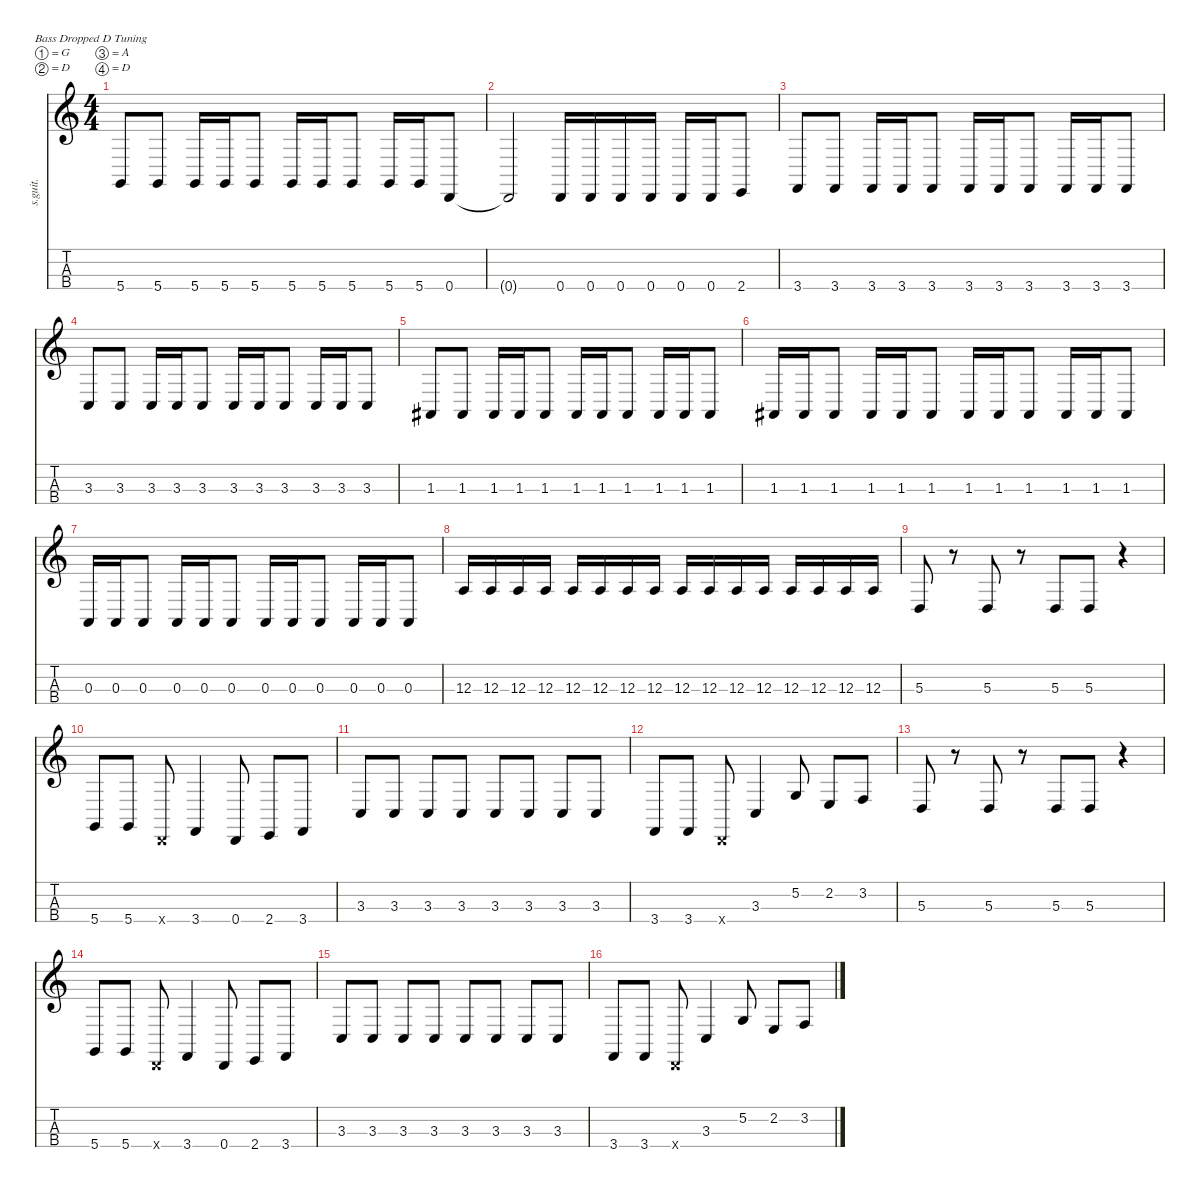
\defaultSystemsLayout 4
\hideDynamics
\bracketExtendMode nobrackets
\track ("Johnny Christ" "s.guit.") {instrument electricbasspick}
\staff {score tabs}
\tuning (G2 D2 A1 D1)
\ts (4 4)
\tempo (125 hide)
\clef g2
\ks c
5.4.8{lyrics (0 "") lyrics (1 "") lyrics (2 "") lyrics (3 "") lyrics (4 "") dy f} 5.4.8{lyrics (0 "") lyrics (1 "") lyrics (2 "") lyrics (3 "") lyrics (4 "")} 5.4.16{lyrics (0 "") lyrics (1 "") lyrics (2 "") lyrics (3 "") lyrics (4 "")} 5.4.16{lyrics (0 "") lyrics (1 "") lyrics (2 "") lyrics (3 "") lyrics (4 "")} 5.4.8{lyrics (0 "") lyrics (1 "") lyrics (2 "") lyrics (3 "") lyrics (4 "")} 5.4.16{lyrics (0 "") lyrics (1 "") lyrics (2 "") lyrics (3 "") lyrics (4 "")} 5.4.16{lyrics (0 "") lyrics (1 "") lyrics (2 "") lyrics (3 "") lyrics (4 "")} 5.4.8{lyrics (0 "") lyrics (1 "") lyrics (2 "") lyrics (3 "") lyrics (4 "")} 5.4.16{lyrics (0 "") lyrics (1 "") lyrics (2 "") lyrics (3 "") lyrics (4 "")} 5.4.16{lyrics (0 "") lyrics (1 "") lyrics (2 "") lyrics (3 "") lyrics (4 "")} 0.4.8{lyrics (0 "") lyrics (1 "") lyrics (2 "") lyrics (3 "") lyrics (4 "")} |
0.4{t}.2{lyrics (0 "") lyrics (1 "") lyrics (2 "") lyrics (3 "") lyrics (4 "")} 0.4.16{lyrics (0 "") lyrics (1 "") lyrics (2 "") lyrics (3 "") lyrics (4 "")} 0.4.16{lyrics (0 "") lyrics (1 "") lyrics (2 "") lyrics (3 "") lyrics (4 "")} 0.4.16{lyrics (0 "") lyrics (1 "") lyrics (2 "") lyrics (3 "") lyrics (4 "")} 0.4.16{lyrics (0 "") lyrics (1 "") lyrics (2 "") lyrics (3 "") lyrics (4 "")} 0.4.16{lyrics (0 "") lyrics (1 "") lyrics (2 "") lyrics (3 "") lyrics (4 "")} 0.4.16{lyrics (0 "") lyrics (1 "") lyrics (2 "") lyrics (3 "") lyrics (4 "")} 2.4.8{lyrics (0 "") lyrics (1 "") lyrics (2 "") lyrics (3 "") lyrics (4 "")} |
3.4.8{lyrics (0 "") lyrics (1 "") lyrics (2 "") lyrics (3 "") lyrics (4 "")} 3.4.8{lyrics (0 "") lyrics (1 "") lyrics (2 "") lyrics (3 "") lyrics (4 "")} 3.4.16{lyrics (0 "") lyrics (1 "") lyrics (2 "") lyrics (3 "") lyrics (4 "")} 3.4.16{lyrics (0 "") lyrics (1 "") lyrics (2 "") lyrics (3 "") lyrics (4 "")} 3.4.8{lyrics (0 "") lyrics (1 "") lyrics (2 "") lyrics (3 "") lyrics (4 "")} 3.4.16{lyrics (0 "") lyrics (1 "") lyrics (2 "") lyrics (3 "") lyrics (4 "")} 3.4.16{lyrics (0 "") lyrics (1 "") lyrics (2 "") lyrics (3 "") lyrics (4 "")} 3.4.8{lyrics (0 "") lyrics (1 "") lyrics (2 "") lyrics (3 "") lyrics (4 "")} 3.4.16{lyrics (0 "") lyrics (1 "") lyrics (2 "") lyrics (3 "") lyrics (4 "")} 3.4.16{lyrics (0 "") lyrics (1 "") lyrics (2 "") lyrics (3 "") lyrics (4 "")} 3.4.8{lyrics (0 "") lyrics (1 "") lyrics (2 "") lyrics (3 "") lyrics (4 "")} |
3.3.8{lyrics (0 "") lyrics (1 "") lyrics (2 "") lyrics (3 "") lyrics (4 "")} 3.3.8{lyrics (0 "") lyrics (1 "") lyrics (2 "") lyrics (3 "") lyrics (4 "")} 3.3.16{lyrics (0 "") lyrics (1 "") lyrics (2 "") lyrics (3 "") lyrics (4 "")} 3.3.16{lyrics (0 "") lyrics (1 "") lyrics (2 "") lyrics (3 "") lyrics (4 "")} 3.3.8{lyrics (0 "") lyrics (1 "") lyrics (2 "") lyrics (3 "") lyrics (4 "")} 3.3.16{lyrics (0 "") lyrics (1 "") lyrics (2 "") lyrics (3 "") lyrics (4 "")} 3.3.16{lyrics (0 "") lyrics (1 "") lyrics (2 "") lyrics (3 "") lyrics (4 "")} 3.3.8{lyrics (0 "") lyrics (1 "") lyrics (2 "") lyrics (3 "") lyrics (4 "")} 3.3.16{lyrics (0 "") lyrics (1 "") lyrics (2 "") lyrics (3 "") lyrics (4 "")} 3.3.16{lyrics (0 "") lyrics (1 "") lyrics (2 "") lyrics (3 "") lyrics (4 "")} 3.3.8{lyrics (0 "") lyrics (1 "") lyrics (2 "") lyrics (3 "") lyrics (4 "")} |
1.3{acc #}.8{lyrics (0 "") lyrics (1 "") lyrics (2 "") lyrics (3 "") lyrics (4 "")} 1.3{acc #}.8{lyrics (0 "") lyrics (1 "") lyrics (2 "") lyrics (3 "") lyrics (4 "")} 1.3{acc #}.16{lyrics (0 "") lyrics (1 "") lyrics (2 "") lyrics (3 "") lyrics (4 "")} 1.3{acc #}.16{lyrics (0 "") lyrics (1 "") lyrics (2 "") lyrics (3 "") lyrics (4 "")} 1.3{acc #}.8{lyrics (0 "") lyrics (1 "") lyrics (2 "") lyrics (3 "") lyrics (4 "")} 1.3{acc #}.16{lyrics (0 "") lyrics (1 "") lyrics (2 "") lyrics (3 "") lyrics (4 "")} 1.3{acc #}.16{lyrics (0 "") lyrics (1 "") lyrics (2 "") lyrics (3 "") lyrics (4 "")} 1.3{acc #}.8{lyrics (0 "") lyrics (1 "") lyrics (2 "") lyrics (3 "") lyrics (4 "")} 1.3{acc #}.16{lyrics (0 "") lyrics (1 "") lyrics (2 "") lyrics (3 "") lyrics (4 "")} 1.3{acc #}.16{lyrics (0 "") lyrics (1 "") lyrics (2 "") lyrics (3 "") lyrics (4 "")} 1.3{acc #}.8{lyrics (0 "") lyrics (1 "") lyrics (2 "") lyrics (3 "") lyrics (4 "")} |
1.3{acc #}.16{lyrics (0 "") lyrics (1 "") lyrics (2 "") lyrics (3 "") lyrics (4 "")} 1.3{acc #}.16{lyrics (0 "") lyrics (1 "") lyrics (2 "") lyrics (3 "") lyrics (4 "")} 1.3{acc #}.8{lyrics (0 "") lyrics (1 "") lyrics (2 "") lyrics (3 "") lyrics (4 "")} 1.3{acc #}.16{lyrics (0 "") lyrics (1 "") lyrics (2 "") lyrics (3 "") lyrics (4 "")} 1.3{acc #}.16{lyrics (0 "") lyrics (1 "") lyrics (2 "") lyrics (3 "") lyrics (4 "")} 1.3{acc #}.8{lyrics (0 "") lyrics (1 "") lyrics (2 "") lyrics (3 "") lyrics (4 "")} 1.3{acc #}.16{lyrics (0 "") lyrics (1 "") lyrics (2 "") lyrics (3 "") lyrics (4 "")} 1.3{acc #}.16{lyrics (0 "") lyrics (1 "") lyrics (2 "") lyrics (3 "") lyrics (4 "")} 1.3{acc #}.8{lyrics (0 "") lyrics (1 "") lyrics (2 "") lyrics (3 "") lyrics (4 "")} 1.3{acc #}.16{lyrics (0 "") lyrics (1 "") lyrics (2 "") lyrics (3 "") lyrics (4 "")} 1.3{acc #}.16{lyrics (0 "") lyrics (1 "") lyrics (2 "") lyrics (3 "") lyrics (4 "")} 1.3{acc #}.8{lyrics (0 "") lyrics (1 "") lyrics (2 "") lyrics (3 "") lyrics (4 "")} |
0.3.16{lyrics (0 "") lyrics (1 "") lyrics (2 "") lyrics (3 "") lyrics (4 "")} 0.3.16{lyrics (0 "") lyrics (1 "") lyrics (2 "") lyrics (3 "") lyrics (4 "")} 0.3.8{lyrics (0 "") lyrics (1 "") lyrics (2 "") lyrics (3 "") lyrics (4 "")} 0.3.16{lyrics (0 "") lyrics (1 "") lyrics (2 "") lyrics (3 "") lyrics (4 "")} 0.3.16{lyrics (0 "") lyrics (1 "") lyrics (2 "") lyrics (3 "") lyrics (4 "")} 0.3.8{lyrics (0 "") lyrics (1 "") lyrics (2 "") lyrics (3 "") lyrics (4 "")} 0.3.16{lyrics (0 "") lyrics (1 "") lyrics (2 "") lyrics (3 "") lyrics (4 "")} 0.3.16{lyrics (0 "") lyrics (1 "") lyrics (2 "") lyrics (3 "") lyrics (4 "")} 0.3.8{lyrics (0 "") lyrics (1 "") lyrics (2 "") lyrics (3 "") lyrics (4 "")} 0.3.16{lyrics (0 "") lyrics (1 "") lyrics (2 "") lyrics (3 "") lyrics (4 "")} 0.3.16{lyrics (0 "") lyrics (1 "") lyrics (2 "") lyrics (3 "") lyrics (4 "")} 0.3.8{lyrics (0 "") lyrics (1 "") lyrics (2 "") lyrics (3 "") lyrics (4 "")} |
12.3.16{lyrics (0 "") lyrics (1 "") lyrics (2 "") lyrics (3 "") lyrics (4 "")} 12.3.16{lyrics (0 "") lyrics (1 "") lyrics (2 "") lyrics (3 "") lyrics (4 "")} 12.3.16{lyrics (0 "") lyrics (1 "") lyrics (2 "") lyrics (3 "") lyrics (4 "")} 12.3.16{lyrics (0 "") lyrics (1 "") lyrics (2 "") lyrics (3 "") lyrics (4 "")} 12.3.16{lyrics (0 "") lyrics (1 "") lyrics (2 "") lyrics (3 "") lyrics (4 "")} 12.3.16{lyrics (0 "") lyrics (1 "") lyrics (2 "") lyrics (3 "") lyrics (4 "")} 12.3.16{lyrics (0 "") lyrics (1 "") lyrics (2 "") lyrics (3 "") lyrics (4 "")} 12.3.16{lyrics (0 "") lyrics (1 "") lyrics (2 "") lyrics (3 "") lyrics (4 "")} 12.3.16{lyrics (0 "") lyrics (1 "") lyrics (2 "") lyrics (3 "") lyrics (4 "")} 12.3.16{lyrics (0 "") lyrics (1 "") lyrics (2 "") lyrics (3 "") lyrics (4 "")} 12.3.16{lyrics (0 "") lyrics (1 "") lyrics (2 "") lyrics (3 "") lyrics (4 "")} 12.3.16{lyrics (0 "") lyrics (1 "") lyrics (2 "") lyrics (3 "") lyrics (4 "")} 12.3.16{lyrics (0 "") lyrics (1 "") lyrics (2 "") lyrics (3 "") lyrics (4 "")} 12.3.16{lyrics (0 "") lyrics (1 "") lyrics (2 "") lyrics (3 "") lyrics (4 "")} 12.3.16{lyrics (0 "") lyrics (1 "") lyrics (2 "") lyrics (3 "") lyrics (4 "")} 12.3.16{lyrics (0 "") lyrics (1 "") lyrics (2 "") lyrics (3 "") lyrics (4 "")} |
5.3.8{lyrics (0 "") lyrics (1 "") lyrics (2 "") lyrics (3 "") lyrics (4 "")} r.8 5.3.8{lyrics (0 "") lyrics (1 "") lyrics (2 "") lyrics (3 "") lyrics (4 "")} r.8 5.3.8{lyrics (0 "") lyrics (1 "") lyrics (2 "") lyrics (3 "") lyrics (4 "")} 5.3.8{lyrics (0 "") lyrics (1 "") lyrics (2 "") lyrics (3 "") lyrics (4 "")} r.4 |
5.4.8{lyrics (0 "") lyrics (1 "") lyrics (2 "") lyrics (3 "") lyrics (4 "")} 5.4.8{lyrics (0 "") lyrics (1 "") lyrics (2 "") lyrics (3 "") lyrics (4 "")} 0.4{x}.8{lyrics (0 "") lyrics (1 "") lyrics (2 "") lyrics (3 "") lyrics (4 "")} 3.4.4{lyrics (0 "") lyrics (1 "") lyrics (2 "") lyrics (3 "") lyrics (4 "")} 0.4.8{lyrics (0 "") lyrics (1 "") lyrics (2 "") lyrics (3 "") lyrics (4 "")} 2.4.8{lyrics (0 "") lyrics (1 "") lyrics (2 "") lyrics (3 "") lyrics (4 "")} 3.4.8{lyrics (0 "") lyrics (1 "") lyrics (2 "") lyrics (3 "") lyrics (4 "")} |
3.3.8{lyrics (0 "") lyrics (1 "") lyrics (2 "") lyrics (3 "") lyrics (4 "")} 3.3.8{lyrics (0 "") lyrics (1 "") lyrics (2 "") lyrics (3 "") lyrics (4 "")} 3.3.8{lyrics (0 "") lyrics (1 "") lyrics (2 "") lyrics (3 "") lyrics (4 "")} 3.3.8{lyrics (0 "") lyrics (1 "") lyrics (2 "") lyrics (3 "") lyrics (4 "")} 3.3.8{lyrics (0 "") lyrics (1 "") lyrics (2 "") lyrics (3 "") lyrics (4 "")} 3.3.8{lyrics (0 "") lyrics (1 "") lyrics (2 "") lyrics (3 "") lyrics (4 "")} 3.3.8{lyrics (0 "") lyrics (1 "") lyrics (2 "") lyrics (3 "") lyrics (4 "")} 3.3.8{lyrics (0 "") lyrics (1 "") lyrics (2 "") lyrics (3 "") lyrics (4 "")} |
3.4.8{lyrics (0 "") lyrics (1 "") lyrics (2 "") lyrics (3 "") lyrics (4 "")} 3.4.8{lyrics (0 "") lyrics (1 "") lyrics (2 "") lyrics (3 "") lyrics (4 "")} 0.4{x}.8{lyrics (0 "") lyrics (1 "") lyrics (2 "") lyrics (3 "") lyrics (4 "")} 3.3.4{lyrics (0 "") lyrics (1 "") lyrics (2 "") lyrics (3 "") lyrics (4 "")} 5.2.8{lyrics (0 "") lyrics (1 "") lyrics (2 "") lyrics (3 "") lyrics (4 "")} 2.2.8{lyrics (0 "") lyrics (1 "") lyrics (2 "") lyrics (3 "") lyrics (4 "")} 3.2.8{lyrics (0 "") lyrics (1 "") lyrics (2 "") lyrics (3 "") lyrics (4 "")} |
5.3.8{lyrics (0 "") lyrics (1 "") lyrics (2 "") lyrics (3 "") lyrics (4 "")} r.8 5.3.8{lyrics (0 "") lyrics (1 "") lyrics (2 "") lyrics (3 "") lyrics (4 "")} r.8 5.3.8{lyrics (0 "") lyrics (1 "") lyrics (2 "") lyrics (3 "") lyrics (4 "")} 5.3.8{lyrics (0 "") lyrics (1 "") lyrics (2 "") lyrics (3 "") lyrics (4 "")} r.4 |
5.4.8{lyrics (0 "") lyrics (1 "") lyrics (2 "") lyrics (3 "") lyrics (4 "")} 5.4.8{lyrics (0 "") lyrics (1 "") lyrics (2 "") lyrics (3 "") lyrics (4 "")} 0.4{x}.8{lyrics (0 "") lyrics (1 "") lyrics (2 "") lyrics (3 "") lyrics (4 "")} 3.4.4{lyrics (0 "") lyrics (1 "") lyrics (2 "") lyrics (3 "") lyrics (4 "")} 0.4.8{lyrics (0 "") lyrics (1 "") lyrics (2 "") lyrics (3 "") lyrics (4 "")} 2.4.8{lyrics (0 "") lyrics (1 "") lyrics (2 "") lyrics (3 "") lyrics (4 "")} 3.4.8{lyrics (0 "") lyrics (1 "") lyrics (2 "") lyrics (3 "") lyrics (4 "")} |
3.3.8{lyrics (0 "") lyrics (1 "") lyrics (2 "") lyrics (3 "") lyrics (4 "")} 3.3.8{lyrics (0 "") lyrics (1 "") lyrics (2 "") lyrics (3 "") lyrics (4 "")} 3.3.8{lyrics (0 "") lyrics (1 "") lyrics (2 "") lyrics (3 "") lyrics (4 "")} 3.3.8{lyrics (0 "") lyrics (1 "") lyrics (2 "") lyrics (3 "") lyrics (4 "")} 3.3.8{lyrics (0 "") lyrics (1 "") lyrics (2 "") lyrics (3 "") lyrics (4 "")} 3.3.8{lyrics (0 "") lyrics (1 "") lyrics (2 "") lyrics (3 "") lyrics (4 "")} 3.3.8{lyrics (0 "") lyrics (1 "") lyrics (2 "") lyrics (3 "") lyrics (4 "")} 3.3.8{lyrics (0 "") lyrics (1 "") lyrics (2 "") lyrics (3 "") lyrics (4 "")} |
3.4.8{lyrics (0 "") lyrics (1 "") lyrics (2 "") lyrics (3 "") lyrics (4 "")} 3.4.8{lyrics (0 "") lyrics (1 "") lyrics (2 "") lyrics (3 "") lyrics (4 "")} 0.4{x}.8{lyrics (0 "") lyrics (1 "") lyrics (2 "") lyrics (3 "") lyrics (4 "")} 3.3.4{lyrics (0 "") lyrics (1 "") lyrics (2 "") lyrics (3 "") lyrics (4 "")} 5.2.8{lyrics (0 "") lyrics (1 "") lyrics (2 "") lyrics (3 "") lyrics (4 "")} 2.2.8{lyrics (0 "") lyrics (1 "") lyrics (2 "") lyrics (3 "") lyrics (4 "")} 3.2.8{lyrics (0 "") lyrics (1 "") lyrics (2 "") lyrics (3 "") lyrics (4 "")}
